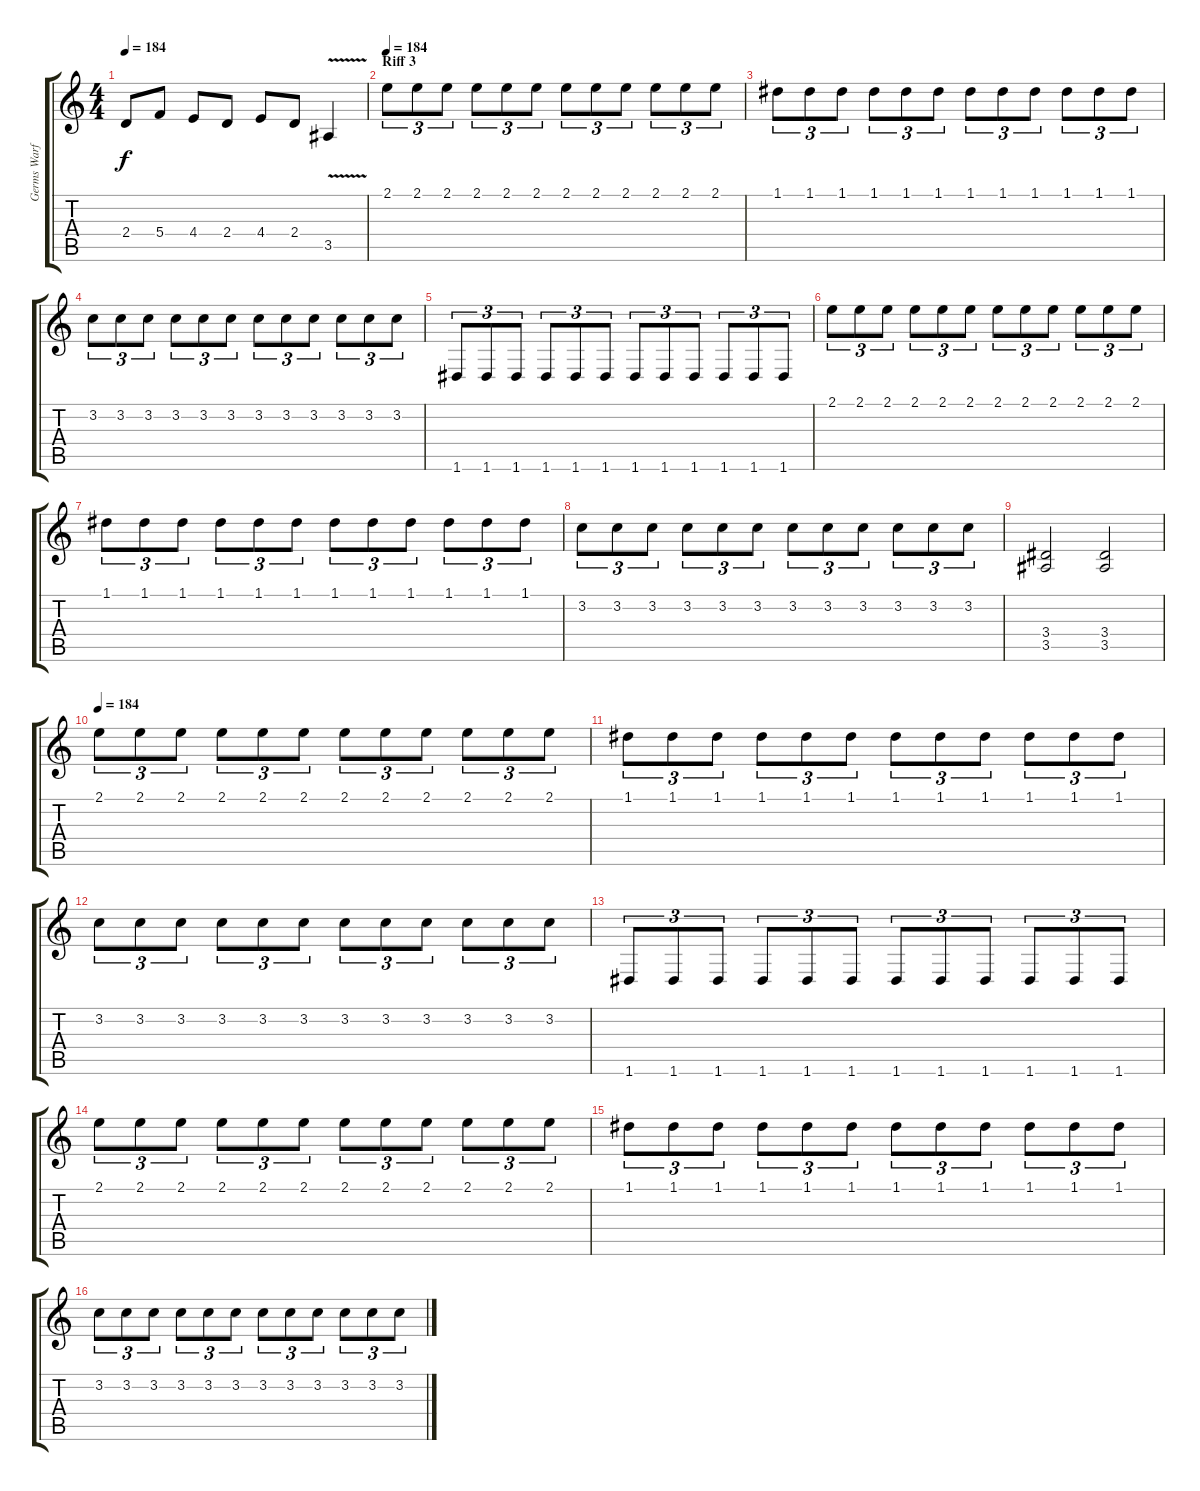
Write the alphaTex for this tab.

\track ("Germs Warfare (Guitar Soul Deux)" "Germs Warf") {instrument distortionguitar}
\staff {score tabs}
\tuning (D4 A3 F3 C3 G2 D2) {hide}
\ts (4 4)
\tempo 184
\clef g2
\ks c
2.4.8{dy f} 5.4.8 4.4.8 2.4.8 4.4.8 2.4.8 3.5{v}.4 |
\section ("" "Riff 3")
\tempo 184
2.1.8{tu (3 2)} 2.1.8{tu (3 2)} 2.1.8{tu (3 2)} 2.1.8{tu (3 2)} 2.1.8{tu (3 2)} 2.1.8{tu (3 2)} 2.1.8{tu (3 2)} 2.1.8{tu (3 2)} 2.1.8{tu (3 2)} 2.1.8{tu (3 2)} 2.1.8{tu (3 2)} 2.1.8{tu (3 2)} |
1.1.8{tu (3 2)} 1.1.8{tu (3 2)} 1.1.8{tu (3 2)} 1.1.8{tu (3 2)} 1.1.8{tu (3 2)} 1.1.8{tu (3 2)} 1.1.8{tu (3 2)} 1.1.8{tu (3 2)} 1.1.8{tu (3 2)} 1.1.8{tu (3 2)} 1.1.8{tu (3 2)} 1.1.8{tu (3 2)} |
3.2.8{tu (3 2)} 3.2.8{tu (3 2)} 3.2.8{tu (3 2)} 3.2.8{tu (3 2)} 3.2.8{tu (3 2)} 3.2.8{tu (3 2)} 3.2.8{tu (3 2)} 3.2.8{tu (3 2)} 3.2.8{tu (3 2)} 3.2.8{tu (3 2)} 3.2.8{tu (3 2)} 3.2.8{tu (3 2)} |
1.6.8{tu (3 2)} 1.6.8{tu (3 2)} 1.6.8{tu (3 2)} 1.6.8{tu (3 2)} 1.6.8{tu (3 2)} 1.6.8{tu (3 2)} 1.6.8{tu (3 2)} 1.6.8{tu (3 2)} 1.6.8{tu (3 2)} 1.6.8{tu (3 2)} 1.6.8{tu (3 2)} 1.6.8{tu (3 2)} |
2.1.8{tu (3 2)} 2.1.8{tu (3 2)} 2.1.8{tu (3 2)} 2.1.8{tu (3 2)} 2.1.8{tu (3 2)} 2.1.8{tu (3 2)} 2.1.8{tu (3 2)} 2.1.8{tu (3 2)} 2.1.8{tu (3 2)} 2.1.8{tu (3 2)} 2.1.8{tu (3 2)} 2.1.8{tu (3 2)} |
1.1.8{tu (3 2)} 1.1.8{tu (3 2)} 1.1.8{tu (3 2)} 1.1.8{tu (3 2)} 1.1.8{tu (3 2)} 1.1.8{tu (3 2)} 1.1.8{tu (3 2)} 1.1.8{tu (3 2)} 1.1.8{tu (3 2)} 1.1.8{tu (3 2)} 1.1.8{tu (3 2)} 1.1.8{tu (3 2)} |
3.2.8{tu (3 2)} 3.2.8{tu (3 2)} 3.2.8{tu (3 2)} 3.2.8{tu (3 2)} 3.2.8{tu (3 2)} 3.2.8{tu (3 2)} 3.2.8{tu (3 2)} 3.2.8{tu (3 2)} 3.2.8{tu (3 2)} 3.2.8{tu (3 2)} 3.2.8{tu (3 2)} 3.2.8{tu (3 2)} |
(3.4 3.5).2 (3.4 3.5).2 |
\tempo 184
2.1.8{tu (3 2)} 2.1.8{tu (3 2)} 2.1.8{tu (3 2)} 2.1.8{tu (3 2)} 2.1.8{tu (3 2)} 2.1.8{tu (3 2)} 2.1.8{tu (3 2)} 2.1.8{tu (3 2)} 2.1.8{tu (3 2)} 2.1.8{tu (3 2)} 2.1.8{tu (3 2)} 2.1.8{tu (3 2)} |
1.1.8{tu (3 2)} 1.1.8{tu (3 2)} 1.1.8{tu (3 2)} 1.1.8{tu (3 2)} 1.1.8{tu (3 2)} 1.1.8{tu (3 2)} 1.1.8{tu (3 2)} 1.1.8{tu (3 2)} 1.1.8{tu (3 2)} 1.1.8{tu (3 2)} 1.1.8{tu (3 2)} 1.1.8{tu (3 2)} |
3.2.8{tu (3 2)} 3.2.8{tu (3 2)} 3.2.8{tu (3 2)} 3.2.8{tu (3 2)} 3.2.8{tu (3 2)} 3.2.8{tu (3 2)} 3.2.8{tu (3 2)} 3.2.8{tu (3 2)} 3.2.8{tu (3 2)} 3.2.8{tu (3 2)} 3.2.8{tu (3 2)} 3.2.8{tu (3 2)} |
1.6.8{tu (3 2)} 1.6.8{tu (3 2)} 1.6.8{tu (3 2)} 1.6.8{tu (3 2)} 1.6.8{tu (3 2)} 1.6.8{tu (3 2)} 1.6.8{tu (3 2)} 1.6.8{tu (3 2)} 1.6.8{tu (3 2)} 1.6.8{tu (3 2)} 1.6.8{tu (3 2)} 1.6.8{tu (3 2)} |
2.1.8{tu (3 2)} 2.1.8{tu (3 2)} 2.1.8{tu (3 2)} 2.1.8{tu (3 2)} 2.1.8{tu (3 2)} 2.1.8{tu (3 2)} 2.1.8{tu (3 2)} 2.1.8{tu (3 2)} 2.1.8{tu (3 2)} 2.1.8{tu (3 2)} 2.1.8{tu (3 2)} 2.1.8{tu (3 2)} |
1.1.8{tu (3 2)} 1.1.8{tu (3 2)} 1.1.8{tu (3 2)} 1.1.8{tu (3 2)} 1.1.8{tu (3 2)} 1.1.8{tu (3 2)} 1.1.8{tu (3 2)} 1.1.8{tu (3 2)} 1.1.8{tu (3 2)} 1.1.8{tu (3 2)} 1.1.8{tu (3 2)} 1.1.8{tu (3 2)} |
3.2.8{tu (3 2)} 3.2.8{tu (3 2)} 3.2.8{tu (3 2)} 3.2.8{tu (3 2)} 3.2.8{tu (3 2)} 3.2.8{tu (3 2)} 3.2.8{tu (3 2)} 3.2.8{tu (3 2)} 3.2.8{tu (3 2)} 3.2.8{tu (3 2)} 3.2.8{tu (3 2)} 3.2.8{tu (3 2)}
